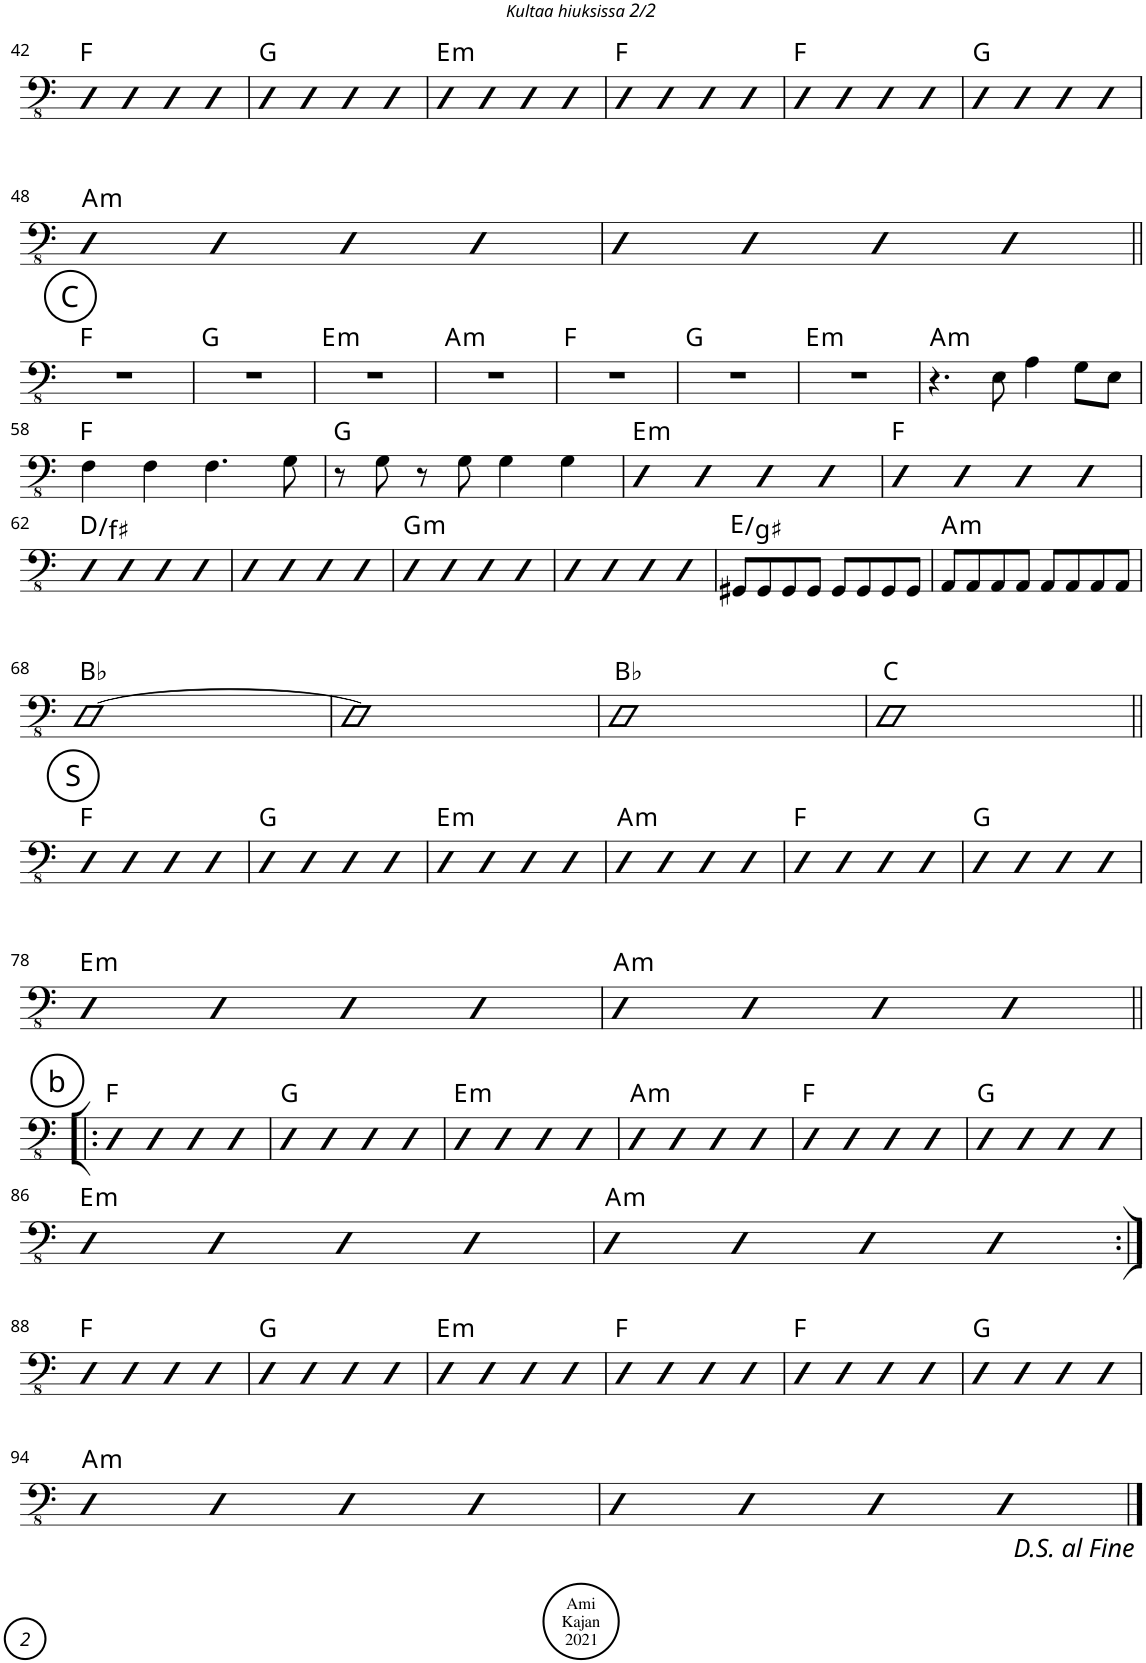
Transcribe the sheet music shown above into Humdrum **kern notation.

**kern	**harte
*part1	*part1
*staff1	*
*I"Acoustic Bass	*
*I'Bass	*
!!LO:PB:g=z
*clefFv4	*
*k[]	*
*M4/4	*
*met(c)	*
=42	=42
4DD	F:maj
4DD	.
4DD	.
4DD	.
=43	=43
4DD	G:maj
4DD	.
4DD	.
4DD	.
=44	=44
!	!LO:H:kt=m
4DD	E:min
4DD	.
4DD	.
4DD	.
=45	=45
4DD	F:maj
4DD	.
4DD	.
4DD	.
=46	=46
4DD	F:maj
4DD	.
4DD	.
4DD	.
=47	=47
4DD	G:maj
4DD	.
4DD	.
4DD	.
!!LO:LB:g=z
=48	=48
!	!LO:H:kt=m
4DD	A:min
4DD	.
4DD	.
4DD	.
=49	=49
4DD	.
4DD	.
4DD	.
4DD	.
!!LO:LB:g=z
!!LO:REH:place=s1:a:cj:enc=circle:fs=14:t=C
=50||	=50||
1r	F:maj
=51	=51
1r	G:maj
=52	=52
!	!LO:H:kt=m
1r	E:min
=53	=53
!	!LO:H:kt=m
1r	A:min
=54	=54
1r	F:maj
=55	=55
1r	G:maj
=56	=56
!	!LO:H:kt=m
1r	E:min
=57	=57
!	!LO:H:kt=m
4.r	A:min
8EE\	.
4AA\	.
8GG\L	.
8EE\J	.
!!LO:LB:g=z
=58	=58
4FF\	F:maj
4FF\	.
4.FF\	.
8GG\	.
=59	=59
8r	G:maj
8GG\	.
8r	.
8GG\	.
4GG\	.
4GG\	.
=60	=60
!	!LO:H:kt=m
4DD	E:min
4DD	.
4DD	.
4DD	.
=61	=61
4DD	F:maj
4DD	.
4DD	.
4DD	.
!!LO:LB:g=z
=62	=62
4DD	D:maj/3
4DD	.
4DD	.
4DD	.
=63	=63
4DD	.
4DD	.
4DD	.
4DD	.
=64	=64
!	!LO:H:kt=m
4DD	G:min
4DD	.
4DD	.
4DD	.
=65	=65
4DD	.
4DD	.
4DD	.
4DD	.
=66	=66
8GGG#X/L	E:maj/3
8GGG#/	.
8GGG#/	.
8GGG#/J	.
8GGG#/L	.
8GGG#/	.
8GGG#/	.
8GGG#/J	.
=67	=67
!	!LO:H:kt=m
8AAA/L	A:min
8AAA/	.
8AAA/	.
8AAA/J	.
8AAA/L	.
8AAA/	.
8AAA/	.
8AAA/J	.
!!LO:LB:g=z
=68	=68
[1DD	Bb:maj
=69	=69
1DD]	.
=70	=70
1DD	Bb:maj
=71	=71
1DD	C:maj
!!LO:LB:g=z
!!LO:REH:place=s1:a:cj:enc=circle:fs=14:t=S
=72||	=72||
4DD	F:maj
4DD	.
4DD	.
4DD	.
=73	=73
4DD	G:maj
4DD	.
4DD	.
4DD	.
=74	=74
!	!LO:H:kt=m
4DD	E:min
4DD	.
4DD	.
4DD	.
=75	=75
!	!LO:H:kt=m
4DD	A:min
4DD	.
4DD	.
4DD	.
=76	=76
4DD	F:maj
4DD	.
4DD	.
4DD	.
=77	=77
4DD	G:maj
4DD	.
4DD	.
4DD	.
!!LO:LB:g=z
=78	=78
!	!LO:H:kt=m
4DD	E:min
4DD	.
4DD	.
4DD	.
=79	=79
!	!LO:H:kt=m
4DD	A:min
4DD	.
4DD	.
4DD	.
!!LO:LB:g=z
!!LO:REH:place=s1:a:cj:enc=circle:fs=14:t=b
=80!|:	=80!|:
4DD	F:maj
4DD	.
4DD	.
4DD	.
=81	=81
4DD	G:maj
4DD	.
4DD	.
4DD	.
=82	=82
!	!LO:H:kt=m
4DD	E:min
4DD	.
4DD	.
4DD	.
=83	=83
!	!LO:H:kt=m
4DD	A:min
4DD	.
4DD	.
4DD	.
=84	=84
4DD	F:maj
4DD	.
4DD	.
4DD	.
=85	=85
4DD	G:maj
4DD	.
4DD	.
4DD	.
!!LO:LB:g=z
=86	=86
!	!LO:H:kt=m
4DD	E:min
4DD	.
4DD	.
4DD	.
=87	=87
!	!LO:H:kt=m
4DD	A:min
4DD	.
4DD	.
4DD	.
!!LO:LB:g=z
=88:|!	=88:|!
4DD	F:maj
4DD	.
4DD	.
4DD	.
=89	=89
4DD	G:maj
4DD	.
4DD	.
4DD	.
=90	=90
!	!LO:H:kt=m
4DD	E:min
4DD	.
4DD	.
4DD	.
=91	=91
4DD	F:maj
4DD	.
4DD	.
4DD	.
=92	=92
4DD	F:maj
4DD	.
4DD	.
4DD	.
=93	=93
4DD	G:maj
4DD	.
4DD	.
4DD	.
!!LO:LB:g=z
=94	=94
!	!LO:H:kt=m
4DD	A:min
4DD	.
4DD	.
4DD	.
=95	=95
4DD	.
4DD	.
4DD	.
4DD	.
==	==
*-	*-
